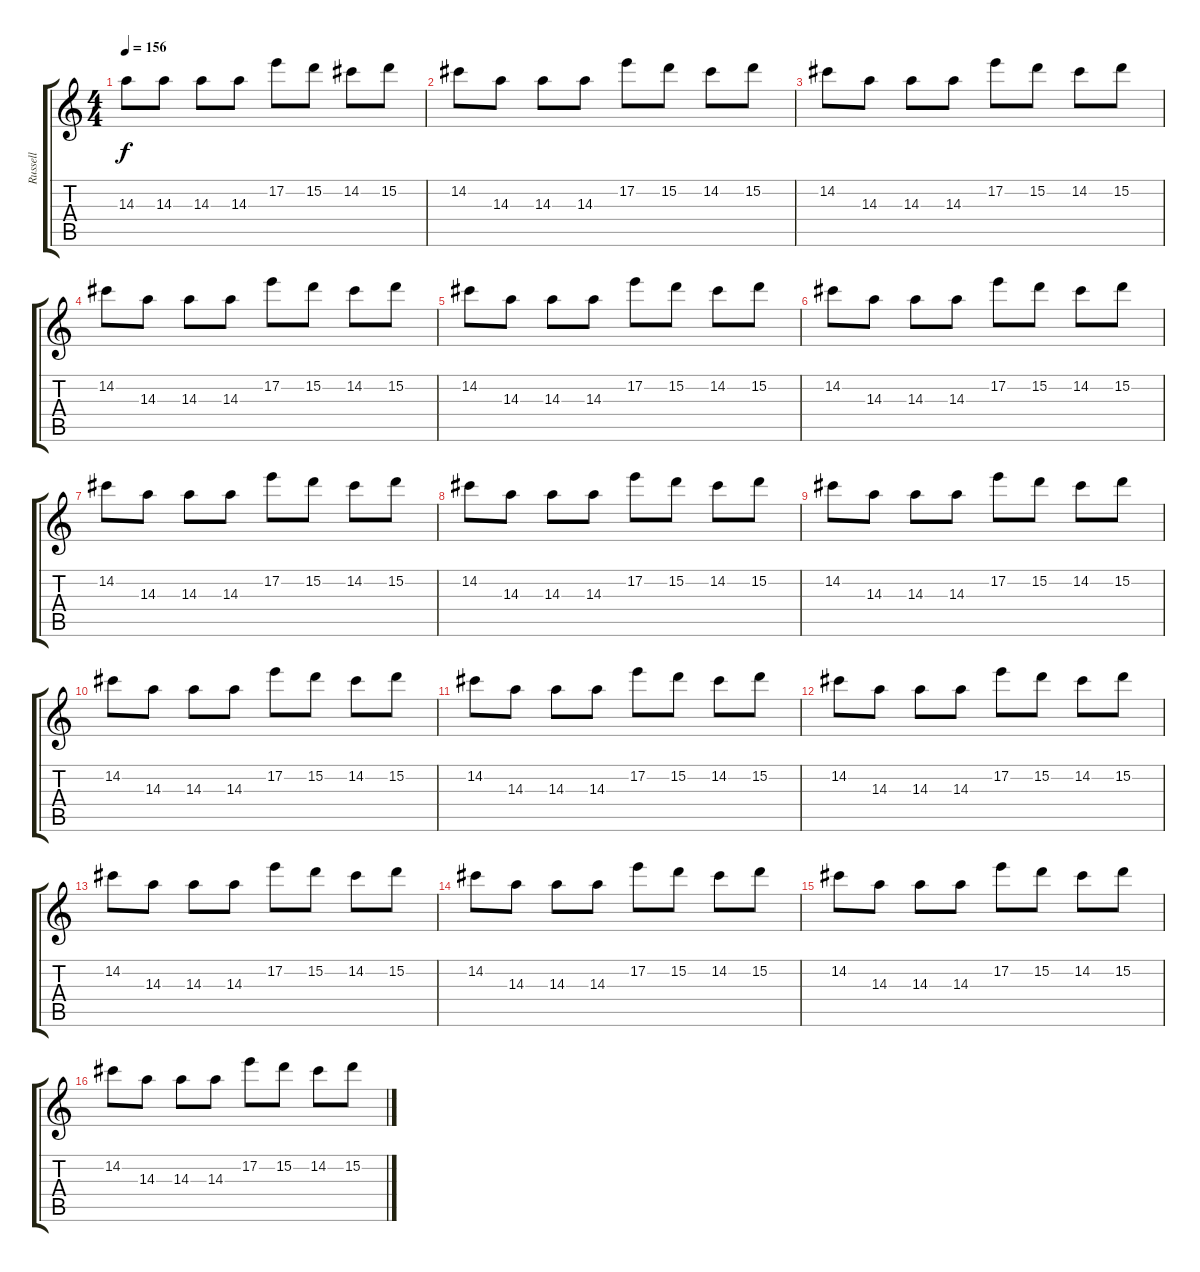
\track ("Russell" "Russell") {instrument electricguitarjazz}
\staff {score tabs}
\tuning (E4 B3 G3 D3 A2 E2) {hide}
\ts (4 4)
\tempo 156
\clef g2
\ks c
14.3.8{dy f} 14.3.8 14.3.8 14.3.8 17.2.8 15.2.8 14.2.8 15.2.8 |
14.2.8 14.3.8 14.3.8 14.3.8 17.2.8 15.2.8 14.2.8 15.2.8 |
14.2.8 14.3.8 14.3.8 14.3.8 17.2.8 15.2.8 14.2.8 15.2.8 |
14.2.8 14.3.8 14.3.8 14.3.8 17.2.8 15.2.8 14.2.8 15.2.8 |
14.2.8 14.3.8 14.3.8 14.3.8 17.2.8 15.2.8 14.2.8 15.2.8 |
14.2.8 14.3.8 14.3.8 14.3.8 17.2.8 15.2.8 14.2.8 15.2.8 |
14.2.8 14.3.8 14.3.8 14.3.8 17.2.8 15.2.8 14.2.8 15.2.8 |
14.2.8 14.3.8 14.3.8 14.3.8 17.2.8 15.2.8 14.2.8 15.2.8 |
14.2.8 14.3.8 14.3.8 14.3.8 17.2.8 15.2.8 14.2.8 15.2.8 |
14.2.8 14.3.8 14.3.8 14.3.8 17.2.8 15.2.8 14.2.8 15.2.8 |
14.2.8 14.3.8 14.3.8 14.3.8 17.2.8 15.2.8 14.2.8 15.2.8 |
14.2.8 14.3.8 14.3.8 14.3.8 17.2.8 15.2.8 14.2.8 15.2.8 |
14.2.8 14.3.8 14.3.8 14.3.8 17.2.8 15.2.8 14.2.8 15.2.8 |
14.2.8 14.3.8 14.3.8 14.3.8 17.2.8 15.2.8 14.2.8 15.2.8 |
14.2.8 14.3.8 14.3.8 14.3.8 17.2.8 15.2.8 14.2.8 15.2.8 |
14.2.8 14.3.8 14.3.8 14.3.8 17.2.8 15.2.8 14.2.8 15.2.8
